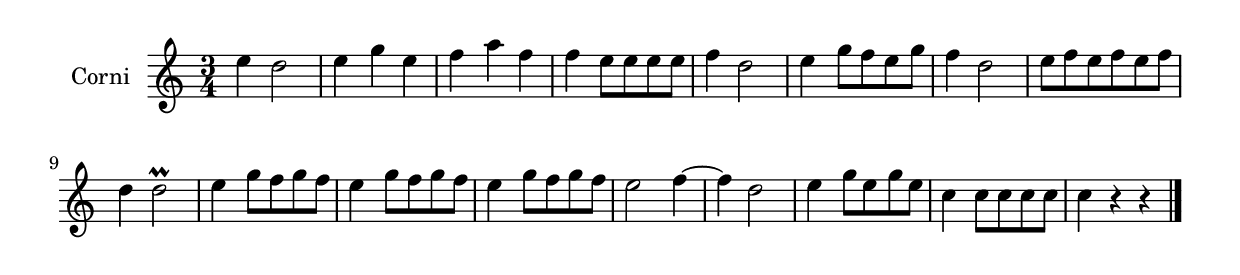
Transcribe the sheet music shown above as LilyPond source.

\new Staff  {
	\time 3/4
	\override Score.MetronomeMark #'stencil = ##f
	\tempo 4 = 120
	\set Staff.instrumentName="Corni"
	\set Staff.midiInstrument="french horn"
	\transposition d
	\key c \major
	\clef treble
	\relative c'' {
		e d2 |
		e4 g e |
		f a f |
		f e8 e e e |
		f4 d2 |
		e4 g8 f e g |
		f4 d2 |
		e8 f e f e f |
		d4 d2\prall |
		e4 g8 f g f |
		e4 g8 f g f |
		e4 g8 f g f |
		e2 f4~ |
		f d2 |
		e4 g8 e g e |
		c4 c8 c c c |
		c4 r r |
	\bar "|."
	}

}
